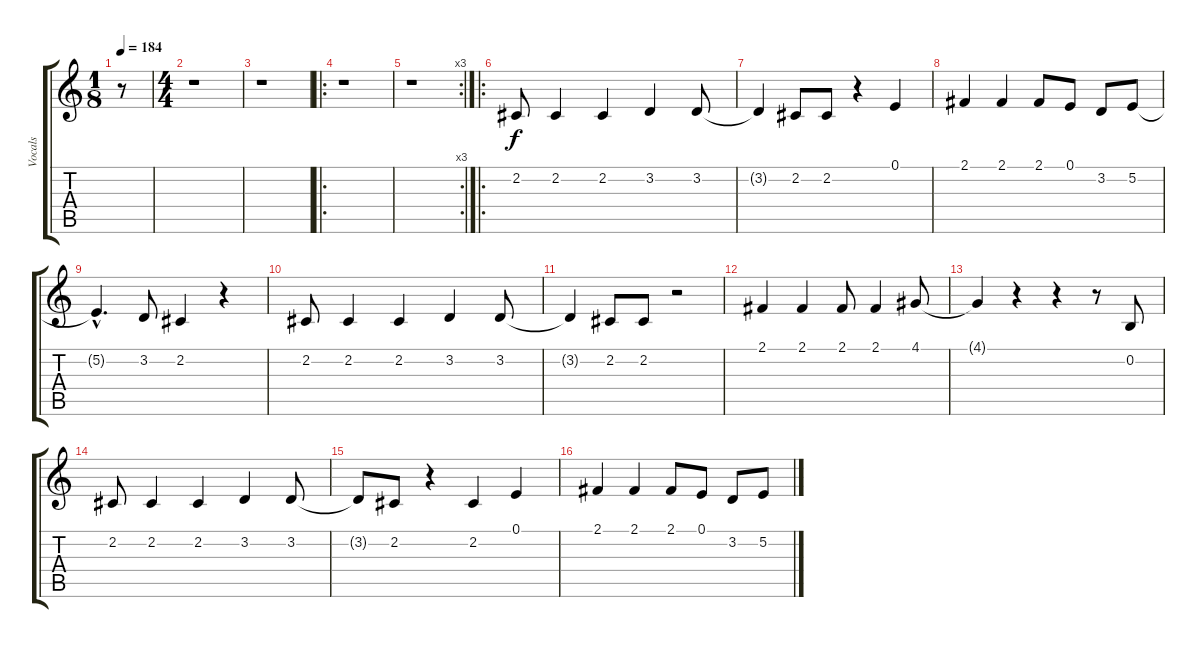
\track ("Vocals" "Vocals") {instrument altosax}
\staff {score tabs}
\tuning (E4 B3 G3 D3 A2 E2) {hide}
\ts (1 8)
\tempo 184
\clef g2
\ks c
r.8{dy f instrument altosax} |
\ts (4 4)
r.1 |
r.1 |
\ro
r.1 |
\rc 3
r.1 |
\ro
2.2.8 2.2.4 2.2.4 3.2.4 3.2.8 |
3.2{t}.4 2.2.8 2.2.8 r.4 0.1.4 |
2.1.4 2.1.4 2.1.8 0.1.8 3.2.8 5.2.8 |
5.2{hac t}.4{d} 3.2.8 2.2.4 r.4 |
2.2.8 2.2.4 2.2.4 3.2.4 3.2.8 |
3.2{t}.4 2.2.8 2.2.8 r.2 |
2.1.4 2.1.4 2.1.8 2.1.4 4.1.8 |
4.1{t}.4 r.4 r.4 r.8 0.2.8 |
2.2.8 2.2.4 2.2.4 3.2.4 3.2.8 |
3.2{t}.8 2.2.8 r.4 2.2.4 0.1.4 |
2.1.4 2.1.4 2.1.8 0.1.8 3.2.8 5.2.8
